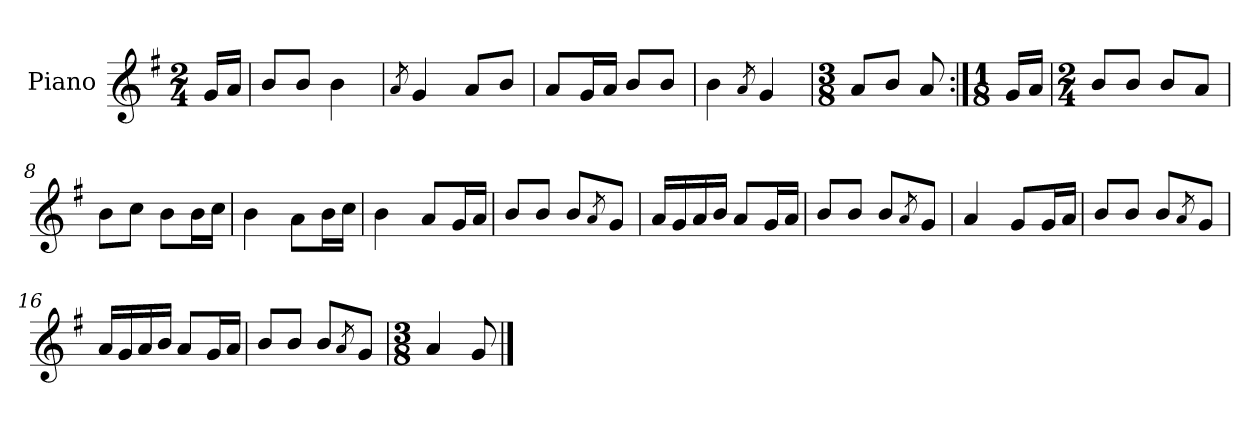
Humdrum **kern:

**kern
*part1
*staff1
*I"Piano
*I'Pno.
*clefG2
*k[f#]
*M2/4
=
16g/LL
16a/JJ
=1
8b/L
8b/J
4b\
=2
8qa/
4g/
8a/L
8b/J
=3
8a/L
16g/L
16a/JJ
8b/L
8b/J
=4
4b\
8qa/
4g/
=5
*M3/8
8a/L
8b/J
8a/
=6:|!
*M1/8
16g/LL
16a/JJ
=7
*M2/4
8b/L
8b/J
8b/L
8a/J
=8
8b\L
8cc\J
8b\L
16b\L
16cc\JJ
!!LO:LB:g=z
=9
4b\
8a\L
16b\L
16cc\JJ
=10
4b\
8a/L
16g/L
16a/JJ
=11
8b/L
8b/J
8b/L
8qa/
8g/J
=12
16a/LL
16g/
16a/
16b/JJ
8a/L
16g/L
16a/JJ
=13
8b/L
8b/J
8b/L
8qa/
8g/J
=14
4a/
8g/L
16g/L
16a/JJ
=15
8b/L
8b/J
8b/L
8qa/
8g/J
!!LO:LB:g=z
=16
16a/LL
16g/
16a/
16b/JJ
8a/L
16g/L
16a/JJ
=17
8b/L
8b/J
8b/L
8qa/
8g/J
=18
*M3/8
4a/
8g/
==
*-
